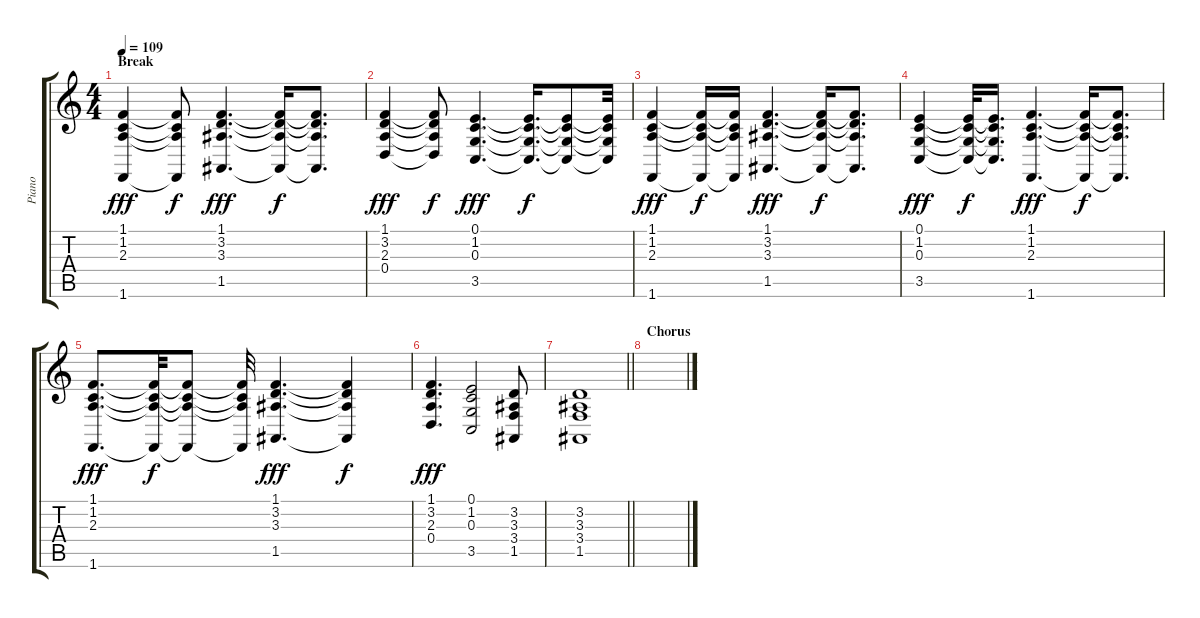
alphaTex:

\track ("Piano" "Piano") {instrument brightacousticpiano}
\staff {score tabs}
\tuning (E4 B3 G3 D3 A2 E2) {hide}
\ts (4 4)
\section ("" "Break")
\tempo 109
\clef g2
\ks c
(1.1 1.2 2.3 1.6).4{dy fff} (1.1{t} 1.2{t} 2.3{t} 1.6{t}).8{dy f} (1.1 3.2 3.3 1.5).4{d dy fff} (1.1{t} 3.2{t} 3.3{t} 1.5{t}).16{dy f} (1.1{t} 3.2{t} 3.3{t} 1.5{t}).8{d} |
(1.1 3.2 2.3 0.4).4{dy fff} (1.1{t} 3.2{t} 2.3{t} 0.4{t}).8{dy f} (0.1 1.2 0.3 3.5).4{d dy fff} (0.1{t} 1.2{t} 0.3{t} 3.5{t}).16{d dy f} (0.1{t} 1.2{t} 0.3{t} 3.5{t}).8 (0.1{t} 1.2{t} 0.3{t} 3.5{t}).32 |
(1.1 1.2 2.3 1.6).4{dy fff} (1.1{t} 1.2{t} 2.3{t} 1.6{t}).16{dy f} (1.1{t} 1.2{t} 2.3{t} 1.6{t}).16 (1.1 3.2 3.3 1.5).4{d dy fff} (1.1{t} 3.2{t} 3.3{t} 1.5{t}).16{dy f} (1.1{t} 3.2{t} 3.3{t} 1.5{t}).8{d} |
(0.1 1.2 0.3 3.5).4{dy fff} (0.1{t} 1.2{t} 0.3{t} 3.5{t}).32{dy f} (0.1{t} 1.2{t} 0.3{t} 3.5{t}).16{d} (1.1 1.2 2.3 1.6).4{d dy fff} (1.1{t} 1.2{t} 2.3{t} 1.6{t}).16{dy f} (1.1{t} 1.2{t} 2.3{t} 1.6{t}).8{d} |
(1.1 1.2 2.3 1.6).8{d dy fff} (1.1{t} 1.2{t} 2.3{t} 1.6{t}).32{dy f} (1.1{t} 1.2{t} 2.3{t} 1.6{t}).8 (1.1{t} 1.2{t} 2.3{t} 1.6{t}).32 (1.1 3.2 3.3 1.5).4{d dy fff} (1.1{t} 3.2{t} 3.3{t} 1.5{t}).4{dy f} |
(1.1 3.2 2.3 0.4).4{d dy fff} (0.1 1.2 0.3 3.5).2 (3.2 3.3 3.4 1.5).8 |
\barLineRight lightlight
(3.2 3.3 3.4 1.5).1 |
\section ("" "Chorus")
